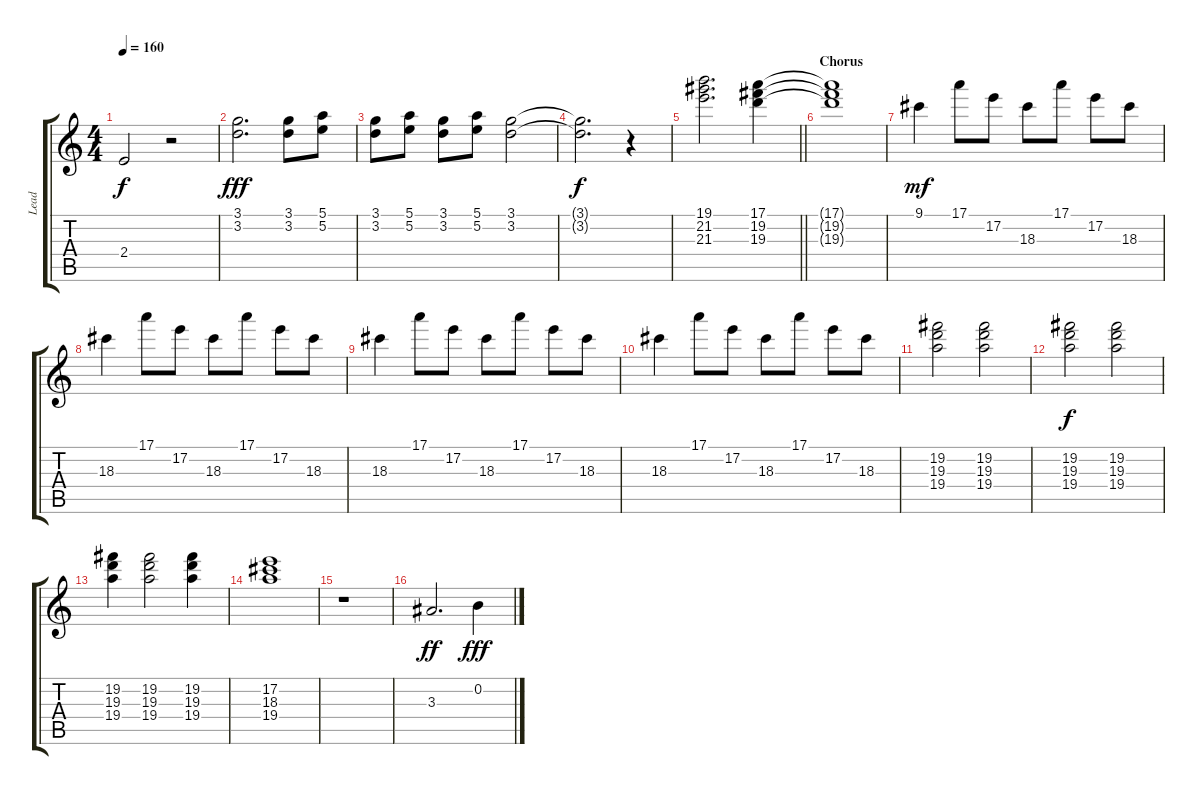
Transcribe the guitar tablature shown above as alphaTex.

\track ("Lead" "Lead") {instrument electricguitarjazz}
\staff {score tabs}
\tuning (E4 B3 G3 D3 A2 E2) {hide}
\ts (4 4)
\tempo 160
\clef g2
\ks c
2.4{t}.2{dy f} r.2 |
(3.1 3.2).2{d dy fff} (3.1 3.2).8 (5.1 5.2).8 |
(3.1 3.2).8 (5.1 5.2).8 (3.1 3.2).8 (5.1 5.2).8 (3.1 3.2).2 |
(3.1{t} 3.2{t}).2{d dy f} r.4 |
\barLineRight lightlight
(19.1 21.2 21.3).2{d} (17.1 19.2 19.3).4 |
\section ("" "Chorus")
(17.1{t} 19.2{t} 19.3{t}).1 |
9.1.4{dy mf} 17.1.8 17.2.8 18.3.8 17.1.8 17.2.8 18.3.8 |
18.3.4 17.1.8 17.2.8 18.3.8 17.1.8 17.2.8 18.3.8 |
18.3.4 17.1.8 17.2.8 18.3.8 17.1.8 17.2.8 18.3.8 |
18.3.4 17.1.8 17.2.8 18.3.8 17.1.8 17.2.8 18.3.8 |
(19.2 19.3 19.4).2 (19.2 19.3 19.4).2 |
(19.2 19.3 19.4).2{dy f} (19.2 19.3 19.4).2 |
(19.2 19.3 19.4).4 (19.2 19.3 19.4).2 (19.2 19.3 19.4).4 |
(17.2 18.3 19.4).1 |
r.1 |
3.3.2{d dy ff} 0.2.4{dy fff}
